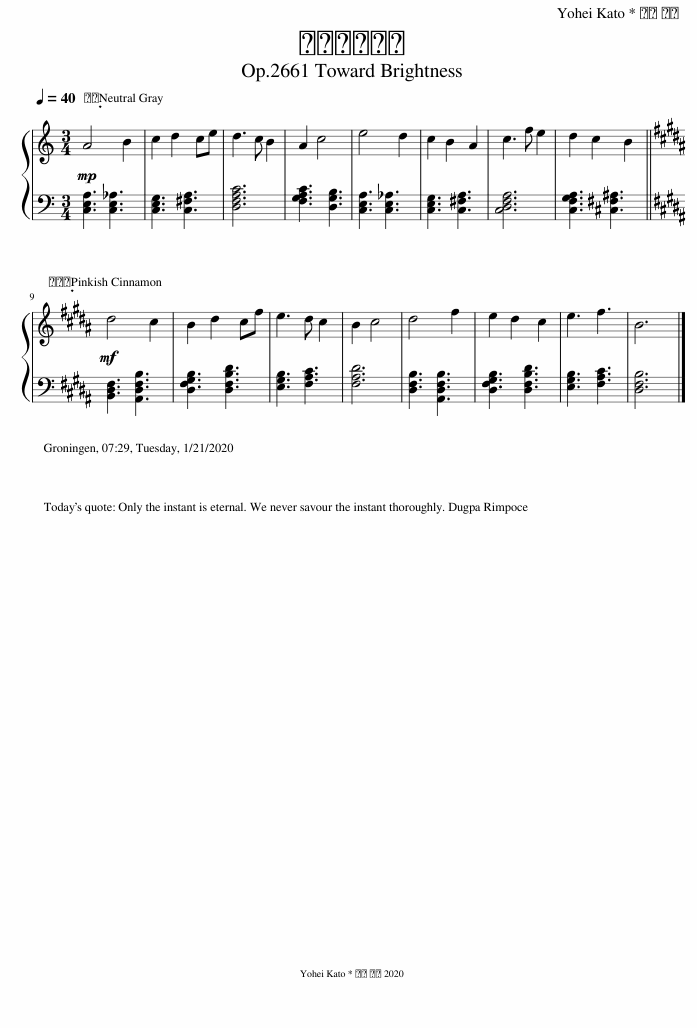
X:1
%%score { 1 | 2 }
L:1/8
Q:1/4=40
M:3/4
I:linebreak $
K:C
V:1 treble
V:2 bass
V:1
!mp! A4 B2 | c2 d2 ce | d3 c B2 | A2 c4 | e4 d2 | %5
 c2 B2 A2 | c3 f e2 | d2 c2 B2 ||$[K:B]!mf! d4 c2 | B2 d2 cf | %10
 e3 d c2 | B2 c4 | d4 f2 | e2 d2 c2 | e3 f3 | %15
 B6 |] %16
V:2
 [C,E,A,]3 [C,E,_A,]3 | [C,E,G,]3 [C,^F,A,]3 | [D,F,A,C]6 | [F,G,A,C]3 [D,G,B,]3 | [C,E,A,]3 [C,E,_A,]3 | %5
 [C,E,G,]3 [C,^F,A,]3 | [C,D,F,A,]6 | [C,F,G,A,]3 [^C,^F,^A,]3 ||$[K:B] [B,,D,F,]3 [A,,D,F,B,]3 | [D,F,G,B,]3 [D,F,B,D]3 | %10
 [E,G,B,]3 [F,A,C]3 | [F,A,D]6 | [D,F,B,]3 [A,,D,F,B,]3 | [D,F,G,B,]3 [D,F,B,D]3 | [E,G,B,]3 [F,A,C]3 | %15
 [D,F,B,]6 |] %16
